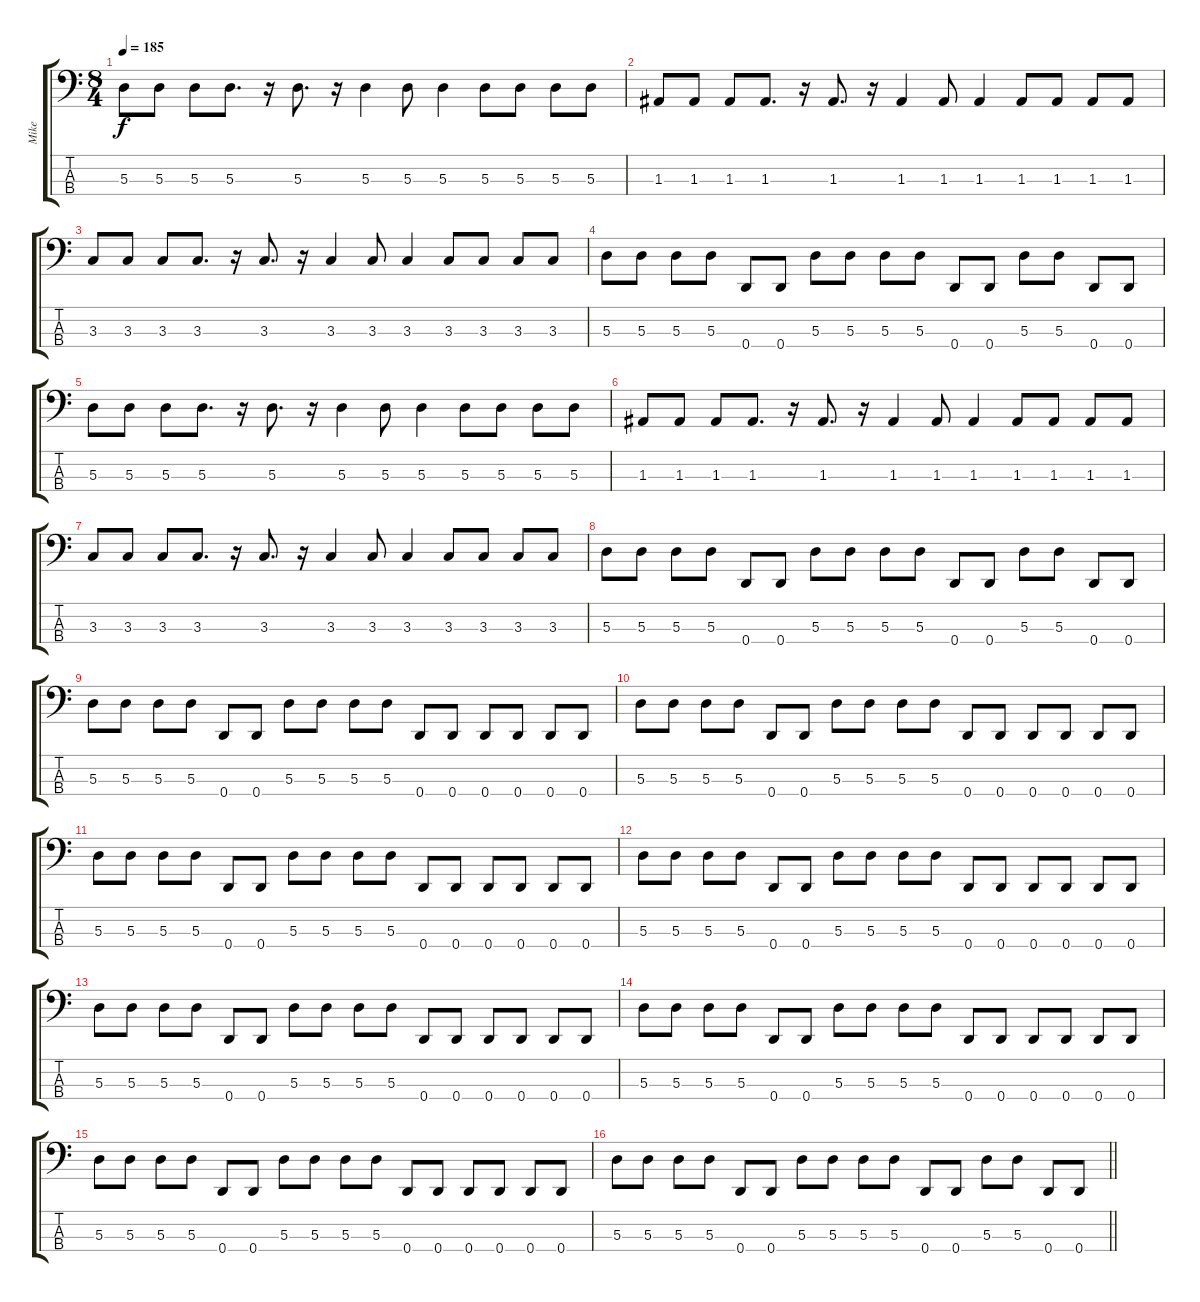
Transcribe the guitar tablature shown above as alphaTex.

\track ("Mike" "Mike") {instrument electricbassfinger}
\staff {score tabs}
\tuning (G2 D2 A1 D1) {hide}
\ts (8 4)
\tempo 185
\clef f4
\ks c
5.3.8{dy f} 5.3.8 5.3.8 5.3.8{d} r.16 5.3.8{d} r.16 5.3.4 5.3.8 5.3.4 5.3.8 5.3.8 5.3.8 5.3.8 |
1.3.8 1.3.8 1.3.8 1.3.8{d} r.16 1.3.8{d} r.16 1.3.4 1.3.8 1.3.4 1.3.8 1.3.8 1.3.8 1.3.8 |
3.3.8 3.3.8 3.3.8 3.3.8{d} r.16 3.3.8{d} r.16 3.3.4 3.3.8 3.3.4 3.3.8 3.3.8 3.3.8 3.3.8 |
5.3.8 5.3.8 5.3.8 5.3.8 0.4.8 0.4.8 5.3.8 5.3.8 5.3.8 5.3.8 0.4.8 0.4.8 5.3.8 5.3.8 0.4.8 0.4.8 |
5.3.8 5.3.8 5.3.8 5.3.8{d} r.16 5.3.8{d} r.16 5.3.4 5.3.8 5.3.4 5.3.8 5.3.8 5.3.8 5.3.8 |
1.3.8 1.3.8 1.3.8 1.3.8{d} r.16 1.3.8{d} r.16 1.3.4 1.3.8 1.3.4 1.3.8 1.3.8 1.3.8 1.3.8 |
3.3.8 3.3.8 3.3.8 3.3.8{d} r.16 3.3.8{d} r.16 3.3.4 3.3.8 3.3.4 3.3.8 3.3.8 3.3.8 3.3.8 |
5.3.8 5.3.8 5.3.8 5.3.8 0.4.8 0.4.8 5.3.8 5.3.8 5.3.8 5.3.8 0.4.8 0.4.8 5.3.8 5.3.8 0.4.8 0.4.8 |
5.3.8 5.3.8 5.3.8 5.3.8 0.4.8 0.4.8 5.3.8 5.3.8 5.3.8 5.3.8 0.4.8 0.4.8 0.4.8 0.4.8 0.4.8 0.4.8 |
5.3.8 5.3.8 5.3.8 5.3.8 0.4.8 0.4.8 5.3.8 5.3.8 5.3.8 5.3.8 0.4.8 0.4.8 0.4.8 0.4.8 0.4.8 0.4.8 |
5.3.8 5.3.8 5.3.8 5.3.8 0.4.8 0.4.8 5.3.8 5.3.8 5.3.8 5.3.8 0.4.8 0.4.8 0.4.8 0.4.8 0.4.8 0.4.8 |
5.3.8 5.3.8 5.3.8 5.3.8 0.4.8 0.4.8 5.3.8 5.3.8 5.3.8 5.3.8 0.4.8 0.4.8 0.4.8 0.4.8 0.4.8 0.4.8 |
5.3.8 5.3.8 5.3.8 5.3.8 0.4.8 0.4.8 5.3.8 5.3.8 5.3.8 5.3.8 0.4.8 0.4.8 0.4.8 0.4.8 0.4.8 0.4.8 |
5.3.8 5.3.8 5.3.8 5.3.8 0.4.8 0.4.8 5.3.8 5.3.8 5.3.8 5.3.8 0.4.8 0.4.8 0.4.8 0.4.8 0.4.8 0.4.8 |
5.3.8 5.3.8 5.3.8 5.3.8 0.4.8 0.4.8 5.3.8 5.3.8 5.3.8 5.3.8 0.4.8 0.4.8 0.4.8 0.4.8 0.4.8 0.4.8 |
\barLineRight lightlight
5.3.8 5.3.8 5.3.8 5.3.8 0.4.8 0.4.8 5.3.8 5.3.8 5.3.8 5.3.8 0.4.8 0.4.8 5.3.8 5.3.8 0.4.8 0.4.8
